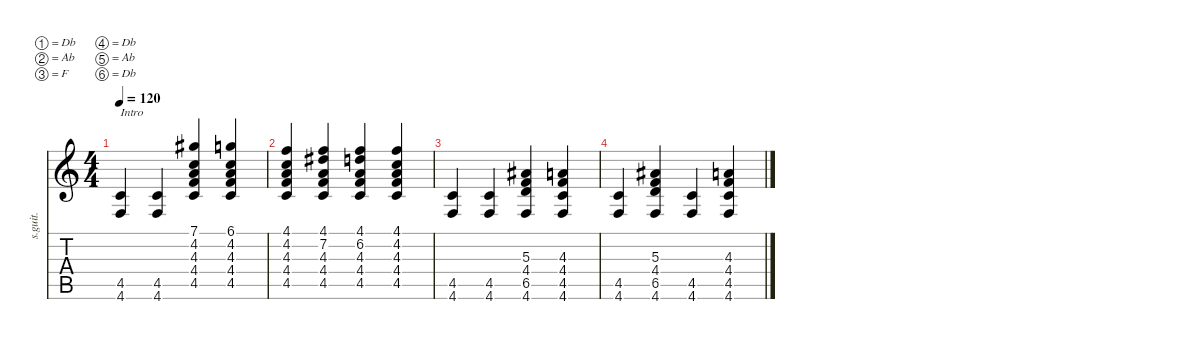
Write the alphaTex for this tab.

\defaultSystemsLayout 4
\hideDynamics
\bracketExtendMode nobrackets
\otherSystemsTrackNameOrientation horizontal
\track ("Steel Guitar" "s.guit.") {instrument acousticguitarsteel}
\staff {score tabs}
\tuning (Db4 Ab3 F3 Db3 Ab2 Db2)
\ts (4 4)
\tempo 120
\clef g2
\ks c
(4.6 4.5).4{txt "Intro" dy mf instrument acousticguitarsteel beam Up} (4.6 4.5).4{beam Up} (4.5 4.4 4.3 7.1{acc #} 4.2).4{beam Up} (6.1 4.2 4.3 4.4 4.5).4{beam Up} |
(4.1 4.2 4.3 4.4 4.5).4{beam Up} (4.1 7.2{acc #} 4.3 4.4 4.5).4{beam Up} (4.1 6.2 4.3 4.4 4.5).4{beam Up} (4.1 4.3 4.4 4.5 4.2).4{beam Up} |
(4.6 4.5).4{beam Up} (4.6 4.5).4{beam Up} (5.3{acc #} 6.5 4.6 4.4).4{beam Up} (4.6 4.5 4.4 4.3).4{beam Up} |
(4.6 4.5).4{beam Up} (5.3{acc #} 6.5 4.6 4.4).4{beam Up} (4.6 4.5).4{beam Up} (4.6 4.5 4.4 4.3).4{beam Up}
